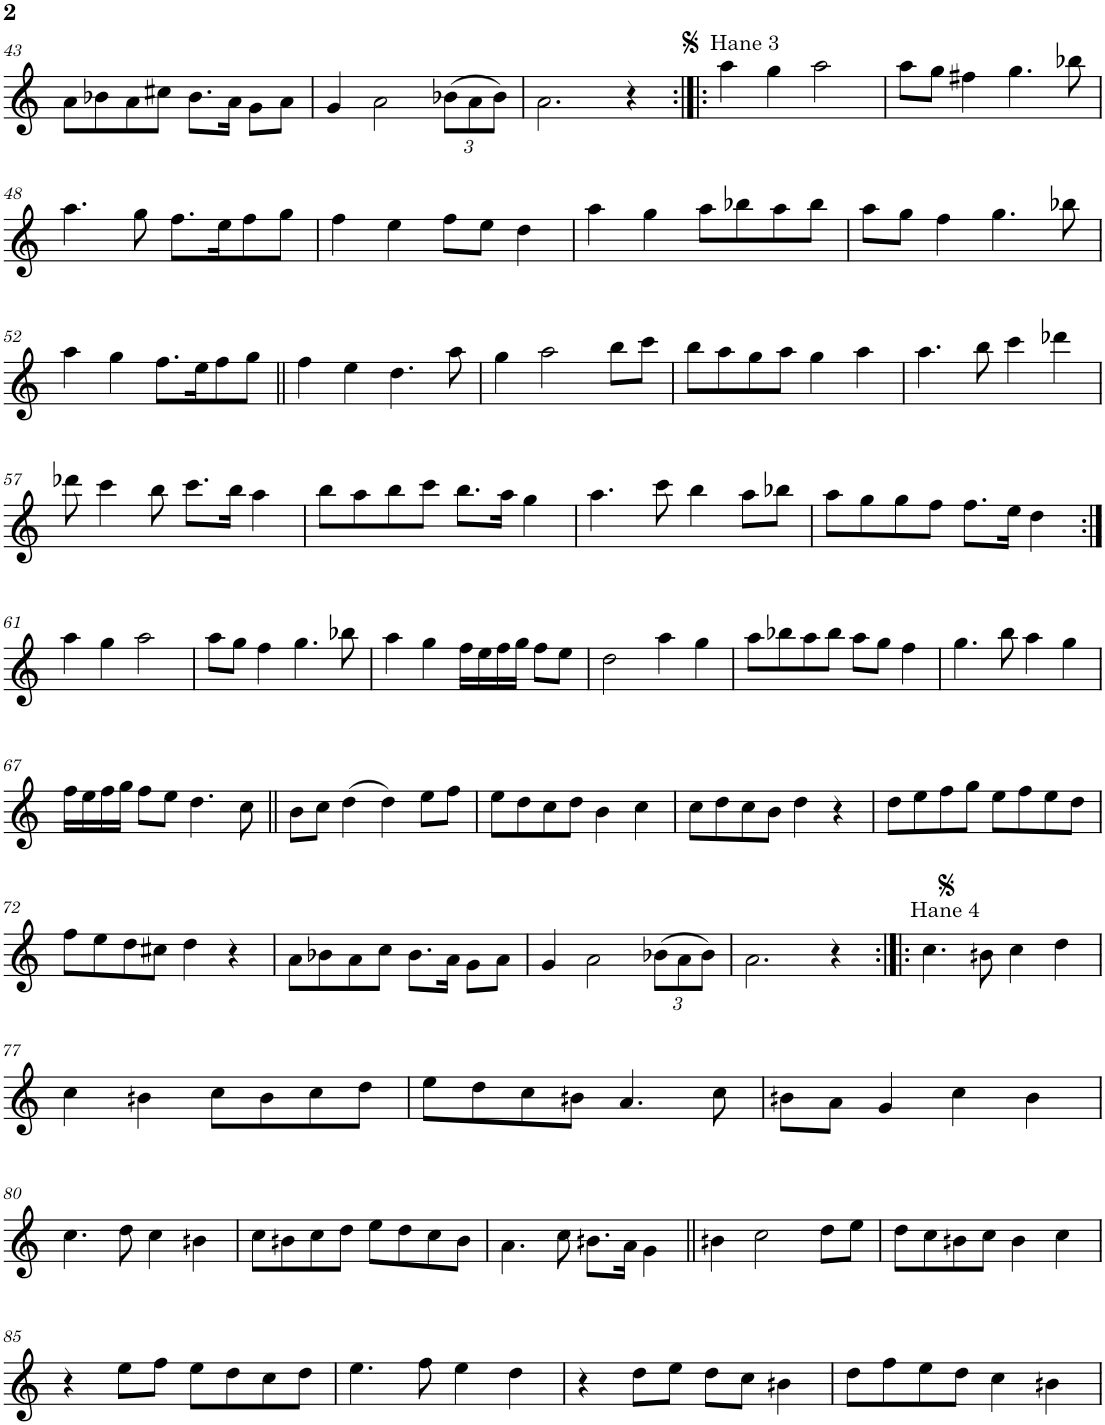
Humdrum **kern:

**kern
*part1
*staff1
*I"Voice
*I'Vo.
!!LO:PB:g=z
*clefG2
*k[]
*M4/4
*met(c)
=43
8a\L
8b-X\
8a\
8cc#X\J
8.b-\L
16a\Jk
8g\L
8a\J
=44
4g/
2a\
*Xbrackettup
(12b-X\L
12a\
12b-\J)
=45
2.a\
4r
=46:|!|:
!LO:TX:a:t=Hane 3
4aa\
4gg\
2aa\
=47
8aa\L
8gg\J
4ff#X\
4.gg\
8bb-X\
!!LO:LB:g=z
=48
4.aa\
8gg\
8.ff\L
16ee\K
8ff\
8gg\J
=49
4ff\
4ee\
8ff\L
8ee\J
4dd\
=50
4aa\
4gg\
8aa\L
8bb-X\
8aa\
8bb-\J
=51
8aa\L
8gg\J
4ff\
4.gg\
8bb-X\
!!LO:LB:g=z
=52
4aa\
4gg\
8.ff\L
16ee\K
8ff\
8gg\J
=53||
4ff\
4ee\
4.dd\
8aa\
=54
4gg\
2aa\
8bb\L
8ccc\J
=55
8bb\L
8aa\
8gg\
8aa\J
4gg\
4aa\
=56
4.aa\
8bb\
4ccc\
4ddd-X\
!!LO:LB:g=z
=57
8ddd-X\
4ccc\
8bb\
8.ccc\L
16bb\Jk
4aa\
=58
8bb\L
8aa\
8bb\
8ccc\J
8.bb\L
16aa\Jk
4gg\
=59
4.aa\
8ccc\
4bb\
8aa\L
8bb-X\J
=60
8aa\L
8gg\
8gg\
8ff\J
8.ff\L
16ee\Jk
4dd\
!!LO:LB:g=z
=61:|!
4aa\
4gg\
2aa\
=62
8aa\L
8gg\J
4ff\
4.gg\
8bb-X\
=63
4aa\
4gg\
16ff\LL
16ee\
16ff\
16gg\JJ
8ff\L
8ee\J
=64
2dd\
4aa\
4gg\
=65
8aa\L
8bb-X\
8aa\
8bb-\J
8aa\L
8gg\J
4ff\
=66
4.gg\
8bb\
4aa\
4gg\
!!LO:LB:g=z
=67
16ff\LL
16ee\
16ff\
16gg\JJ
8ff\L
8ee\J
4.dd\
8cc\
=68||
8b\L
8cc\J
(4dd\
4dd\)
8ee\L
8ff\J
=69
8ee\L
8dd\
8cc\
8dd\J
4b\
4cc\
=70
8cc\L
8dd\
8cc\
8b\J
4dd\
4r
=71
8dd\L
8ee\
8ff\
8gg\J
8ee\L
8ff\
8ee\
8dd\J
!!LO:LB:g=z
=72
8ff\L
8ee\
8dd\
8cc#X\J
4dd\
4r
=73
8a\L
8b-X\
8a\
8cc\J
8.b-\L
16a\Jk
8g\L
8a\J
=74
4g/
2a\
(12b-X\L
12a\
12b-\J)
=75
2.a\
4r
=76:|!|:
!LO:TX:a:t=Hane 4
4.cc\
8bn\
4cc\
4dd\
!!LO:LB:g=z
=77
4cc\
4bn\
8cc\L
8b\
8cc\
8dd\J
=78
8ee\L
8dd\
8cc\
8bn\J
4.a/
8cc\
=79
8bn\L
8a\J
4g/
4cc\
4b\
!!LO:LB:g=z
=80
4.cc\
8dd\
4cc\
4bn\
=81
8cc\L
8bn\
8cc\
8dd\J
8ee\L
8dd\
8cc\
8b\J
=82
4.a\
8cc\
8.bn\L
16a\Jk
4g\
=83||
4bn\
2cc\
8dd\L
8ee\J
=84
8dd\L
8cc\
8bn\
8cc\J
4b\
4cc\
!!LO:LB:g=z
=85
4r
8ee\L
8ff\J
8ee\L
8dd\
8cc\
8dd\J
=86
4.ee\
8ff\
4ee\
4dd\
=87
4r
8dd\L
8ee\J
8dd\L
8cc\J
4bn\
=88
8dd\L
8ff\
8ee\
8dd\J
4cc\
4bn\
=
*-
